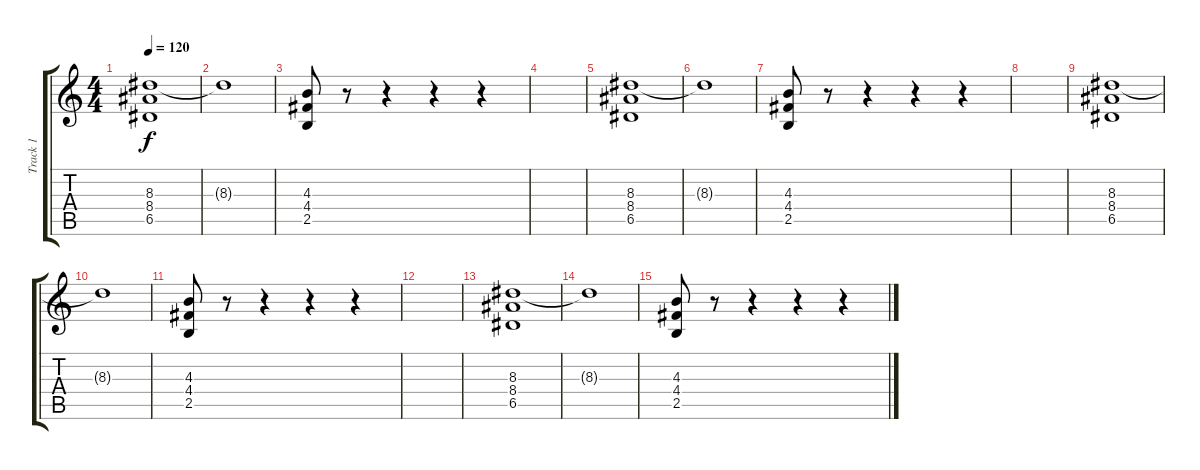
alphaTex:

\track ("Track 1" "Track 1") {instrument distortionguitar}
\staff {score tabs}
\tuning (E4 B3 G3 D3 A2 E2) {hide}
\ts (4 4)
\tempo 120
\clef g2
\ks c
(8.3 8.4 6.5).1{dy f instrument distortionguitar} |
8.3{t}.1 |
(4.3 4.4 2.5).8 r.8 r.4 r.4 r.4 |
|
(8.3 8.4 6.5).1 |
8.3{t}.1 |
(4.3 4.4 2.5).8 r.8 r.4 r.4 r.4 |
|
(8.3 8.4 6.5).1 |
8.3{t}.1 |
(4.3 4.4 2.5).8 r.8 r.4 r.4 r.4 |
|
(8.3 8.4 6.5).1 |
8.3{t}.1 |
(4.3 4.4 2.5).8 r.8 r.4 r.4 r.4
